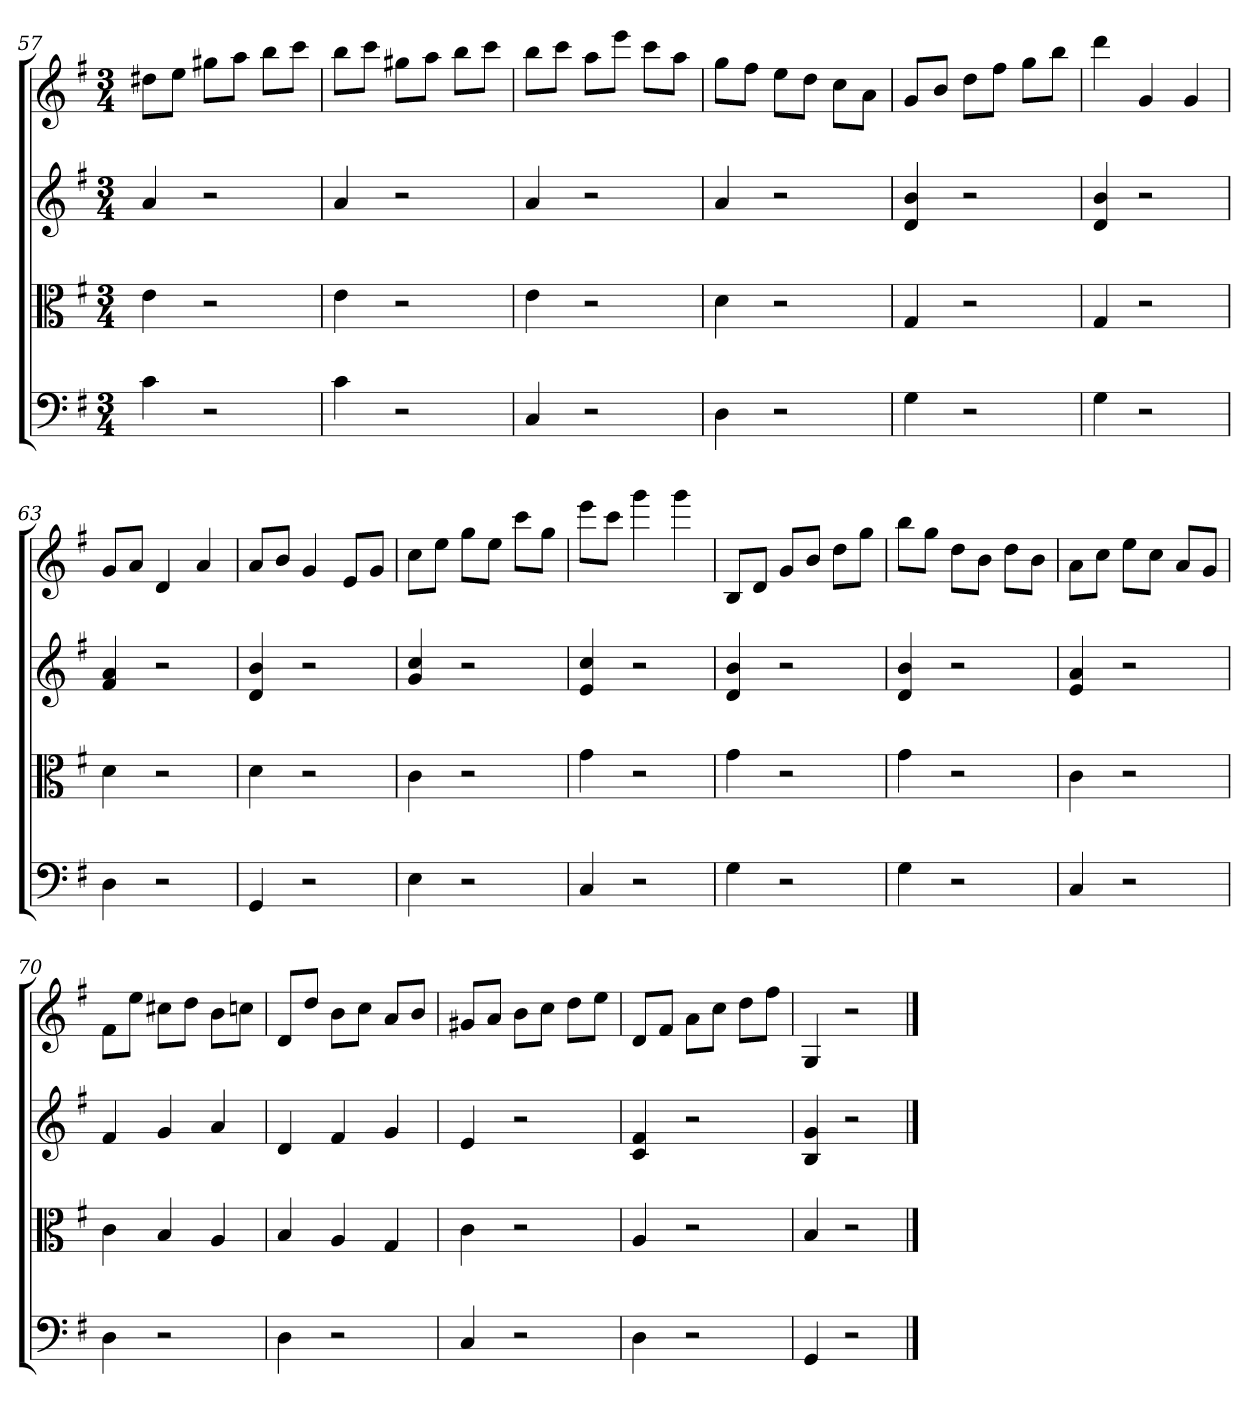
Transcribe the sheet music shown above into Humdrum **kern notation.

**kern	**kern	**kern	**kern
*part4	*part3	*part2	*part1
*staff4	*staff3	*staff2	*staff1
*clefF4	*clefC3	*	*
*k[f#]	*k[f#]	*k[f#]	*k[f#]
*G:	*G:	*G:	*G:
*M3/4	*M3/4	*M3/4	*M3/4
=57	=57	=57	=57
4c	4e	4a	8dd#XL
.	.	.	8eeJ
2r	2r	2r	8gg#XL
.	.	.	8aaJ
.	.	.	8bbL
.	.	.	8cccJ
=58	=58	=58	=58
4c	4e	4a	8bbL
.	.	.	8cccJ
2r	2r	2r	8gg#XL
.	.	.	8aaJ
.	.	.	8bbL
.	.	.	8cccJ
=59	=59	=59	=59
4C	4e	4a	8bbL
.	.	.	8cccJ
2r	2r	2r	8aaL
.	.	.	8eeeJ
.	.	.	8cccL
.	.	.	8aaJ
=60	=60	=60	=60
4D	4d	4a	8ggL
.	.	.	8ff#J
2r	2r	2r	8eeL
.	.	.	8ddJ
.	.	.	8ccL
.	.	.	8aJ
=61	=61	=61	=61
4G	4G	4d 4b	8gL
.	.	.	8bJ
2r	2r	2r	8ddL
.	.	.	8ff#J
.	.	.	8ggL
.	.	.	8bbJ
=62	=62	=62	=62
4G	4G	4d 4b	4ddd
2r	2r	2r	4g
.	.	.	4g
=63	=63	=63	=63
4D	4d	4f# 4a	8gL
.	.	.	8aJ
2r	2r	2r	4d
.	.	.	4a
=64	=64	=64	=64
4GG	4d	4d 4b	8aL
.	.	.	8bJ
2r	2r	2r	4g
.	.	.	8eL
.	.	.	8gJ
=65	=65	=65	=65
4E	4c	4g 4cc	8ccL
.	.	.	8eeJ
2r	2r	2r	8ggL
.	.	.	8eeJ
.	.	.	8cccL
.	.	.	8ggJ
=66	=66	=66	=66
4C	4g	4e 4cc	8eeeL
.	.	.	8cccJ
2r	2r	2r	4ggg
.	.	.	4ggg
=67	=67	=67	=67
4G	4g	4d 4b	8BL
.	.	.	8dJ
2r	2r	2r	8gL
.	.	.	8bJ
.	.	.	8ddL
.	.	.	8ggJ
=68	=68	=68	=68
4G	4g	4d 4b	8bbL
.	.	.	8ggJ
2r	2r	2r	8ddL
.	.	.	8bJ
.	.	.	8ddL
.	.	.	8bJ
=69	=69	=69	=69
4C	4c	4e 4a	8aL
.	.	.	8ccJ
2r	2r	2r	8eeL
.	.	.	8ccJ
.	.	.	8aL
.	.	.	8gJ
=70	=70	=70	=70
4D	4c	4f#	8f#L
.	.	.	8eeJ
2r	4B	4g	8cc#XL
.	.	.	8ddJ
.	4A	4a	8bL
.	.	.	8ccnJ
=71	=71	=71	=71
4D	4B	4d	8dL
.	.	.	8ddJ
2r	4A	4f#	8bL
.	.	.	8ccJ
.	4G	4g	8aL
.	.	.	8bJ
=72	=72	=72	=72
4C	4c	4e	8g#XL
.	.	.	8aJ
2r	2r	2r	8bL
.	.	.	8ccJ
.	.	.	8ddL
.	.	.	8eeJ
=73	=73	=73	=73
4D	4A	4c 4f#	8dL
.	.	.	8f#J
2r	2r	2r	8aL
.	.	.	8ccJ
.	.	.	8ddL
.	.	.	8ff#J
=74	=74	=74	=74
4GG	4B	4B 4g	4G
2r	2r	2r	2r
==	==	==	==
*-	*-	*-	*-
